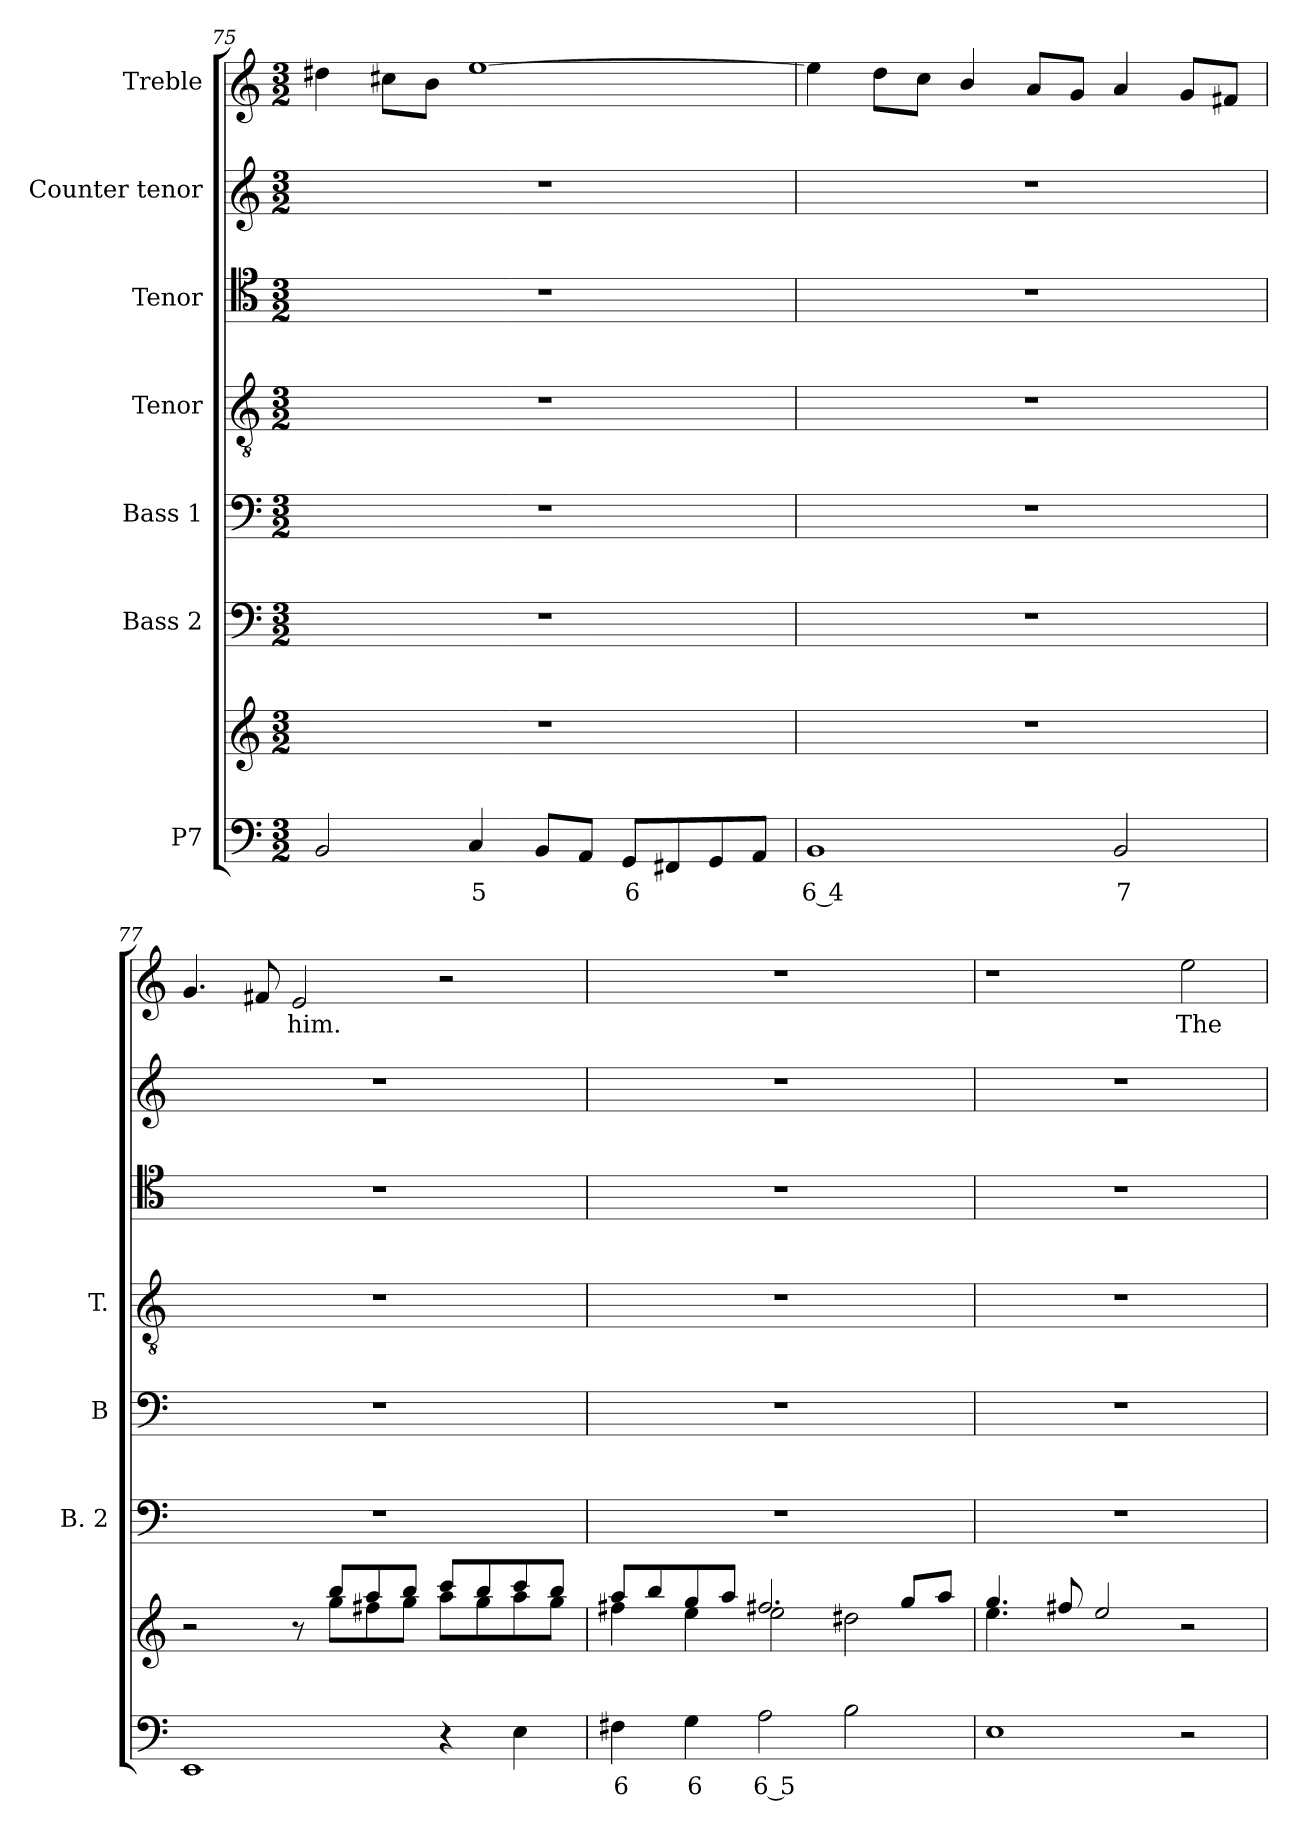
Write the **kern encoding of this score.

**kern	**text	**kern	**kern	**kern	**kern	**kern	**kern	**kern	**text
*part7	*part7	*part7	*part6	*part5	*part4	*part3	*part2	*part1	*part1
*staff8	*staff8	*staff7	*staff6	*staff5	*staff4	*staff3	*staff2	*staff1	*staff1
*I"P7	*	*	*I"Bass 2	*I"Bass 1	*I"Tenor	*I"Tenor	*I"Counter tenor	*I"Treble	*
*	*	*	*I'B. 2	*I'B	*I'T.	*	*	*	*
*clefF4	*	*clefG2	*clefF4	*clefF4	*clefGv2	*clefC4	*clefG2	*clefG2	*
*	*	*	*	*	*ITrd7c12	*	*	*	*
*k[]	*	*k[]	*k[]	*k[]	*k[]	*k[]	*k[]	*k[]	*
*C:	*	*C:	*C:	*C:	*C:	*C:	*C:	*C:	*
*M3/2	*	*M3/2	*M3/2	*M3/2	*M3/2	*M3/2	*M3/2	*M3/2	*
=75	=75	=75	=75	=75	=75	=75	=75	=75	=75
!	!	!LO:N:vis=1	!LO:N:vis=1	!LO:N:vis=1	!LO:N:vis=1	!LO:N:vis=1	!LO:N:vis=1	!	!
2BBi/	.	1.r	1.r	1.r	1.r	1.r	1.r	4dd#Xi\	.
.	.	.	.	.	.	.	.	8cc#Xi\L	.
.	.	.	.	.	.	.	.	8bi\J	.
!	!LO:LY:b:color=#000000	!	!	!	!	!	!	!	!
4Ci/	5	.	.	.	.	.	.	[1eei	.
8BBi/L	.	.	.	.	.	.	.	.	.
8AAi/J	.	.	.	.	.	.	.	.	.
!	!LO:LY:b:color=#000000	!	!	!	!	!	!	!	!
8GGi/L	6	.	.	.	.	.	.	.	.
8FF#Xi/	.	.	.	.	.	.	.	.	.
8GGi/	.	.	.	.	.	.	.	.	.
8AAi/J	.	.	.	.	.	.	.	.	.
=76	=76	=76	=76	=76	=76	=76	=76	=76	=76
!	!LO:LY:b:color=#000000	!LO:N:vis=1	!LO:N:vis=1	!LO:N:vis=1	!LO:N:vis=1	!LO:N:vis=1	!LO:N:vis=1	!	!
1BBi	6 4	1.r	1.r	1.r	1.r	1.r	1.r	4eei\]	.
.	.	.	.	.	.	.	.	8ddi\L	.
.	.	.	.	.	.	.	.	8cci\J	.
.	.	.	.	.	.	.	.	4bi/	.
.	.	.	.	.	.	.	.	8ai/L	.
.	.	.	.	.	.	.	.	8gi/J	.
!	!LO:LY:b:color=#000000	!	!	!	!	!	!	!	!
2BBi/	7	.	.	.	.	.	.	4ai/	.
.	.	.	.	.	.	.	.	8gi/L	.
.	.	.	.	.	.	.	.	8f#Xi/J	.
=77	=77	=77	=77	=77	=77	=77	=77	=77	=77
*	*	*^	*	*	*	*	*	*	*
!	!	!	!	!LO:N:vis=1	!LO:N:vis=1	!LO:N:vis=1	!LO:N:vis=1	!LO:N:vis=1	!	!
1EEi	.	2r	2ryy	1.r	1.r	1.r	1.r	1.r	4.gi/	.
.	.	.	.	.	.	.	.	.	8f#Xi/	.
!	!	!	!	!	!	!	!	!	!	!LO:LY:b:color=#000000
.	.	8r	8ryy	.	.	.	.	.	2ei/	him.
.	.	8bbi/L	8ggi\L	.	.	.	.	.	.	.
.	.	8aai/	8ff#Xi\	.	.	.	.	.	.	.
.	.	8bbi/J	8ggi\J	.	.	.	.	.	.	.
4r	.	8ccci/L	8aai\L	.	.	.	.	.	2r	.
.	.	8bbi/	8ggi\	.	.	.	.	.	.	.
4Ei\	.	8ccci/	8aai\	.	.	.	.	.	.	.
.	.	8bbi/J	8ggi\J	.	.	.	.	.	.	.
!!LO:PB:g=z
=78	=78	=78	=78	=78	=78	=78	=78	=78	=78	=78
!	!LO:LY:b:color=#000000	!	!	!LO:N:vis=1	!LO:N:vis=1	!LO:N:vis=1	!LO:N:vis=1	!LO:N:vis=1	!LO:N:vis=1	!
4F#Xi\	6	8aai/L	4ff#Xi\	1.r	1.r	1.r	1.r	1.r	1.r	.
.	.	8bbi/	.	.	.	.	.	.	.	.
!	!LO:LY:b:color=#000000	!	!	!	!	!	!	!	!	!
4Gi\	6	8ggi/	4eei\	.	.	.	.	.	.	.
.	.	8aai/J	.	.	.	.	.	.	.	.
!	!LO:LY:b:color=#000000	!	!	!	!	!	!	!	!	!
2Ai\	6 5	2.ff#Xi/	2eei\	.	.	.	.	.	.	.
2Bi\	.	.	2dd#Xi\	.	.	.	.	.	.	.
.	.	8ggi/L	.	.	.	.	.	.	.	.
.	.	8aai/J	.	.	.	.	.	.	.	.
=79	=79	=79	=79	=79	=79	=79	=79	=79	=79	=79
!	!	!	!	!LO:N:vis=1	!LO:N:vis=1	!LO:N:vis=1	!LO:N:vis=1	!LO:N:vis=1	!	!
1Ei	.	4.ggi/	4.eei\	1.r	1.r	1.r	1.r	1.r	1r	.
.	.	8ryy	8ff#Xi/	.	.	.	.	.	.	.
.	.	2eei/	2ryy	.	.	.	.	.	.	.
!	!	!	!	!	!	!	!	!	!	!LO:LY:b:color=#000000
2r	.	2r	2ryy	.	.	.	.	.	2eei\	The
*	*	*v	*v	*	*	*	*	*	*	*
=	=	=	=	=	=	=	=	=	=
*-	*-	*-	*-	*-	*-	*-	*-	*-	*-
